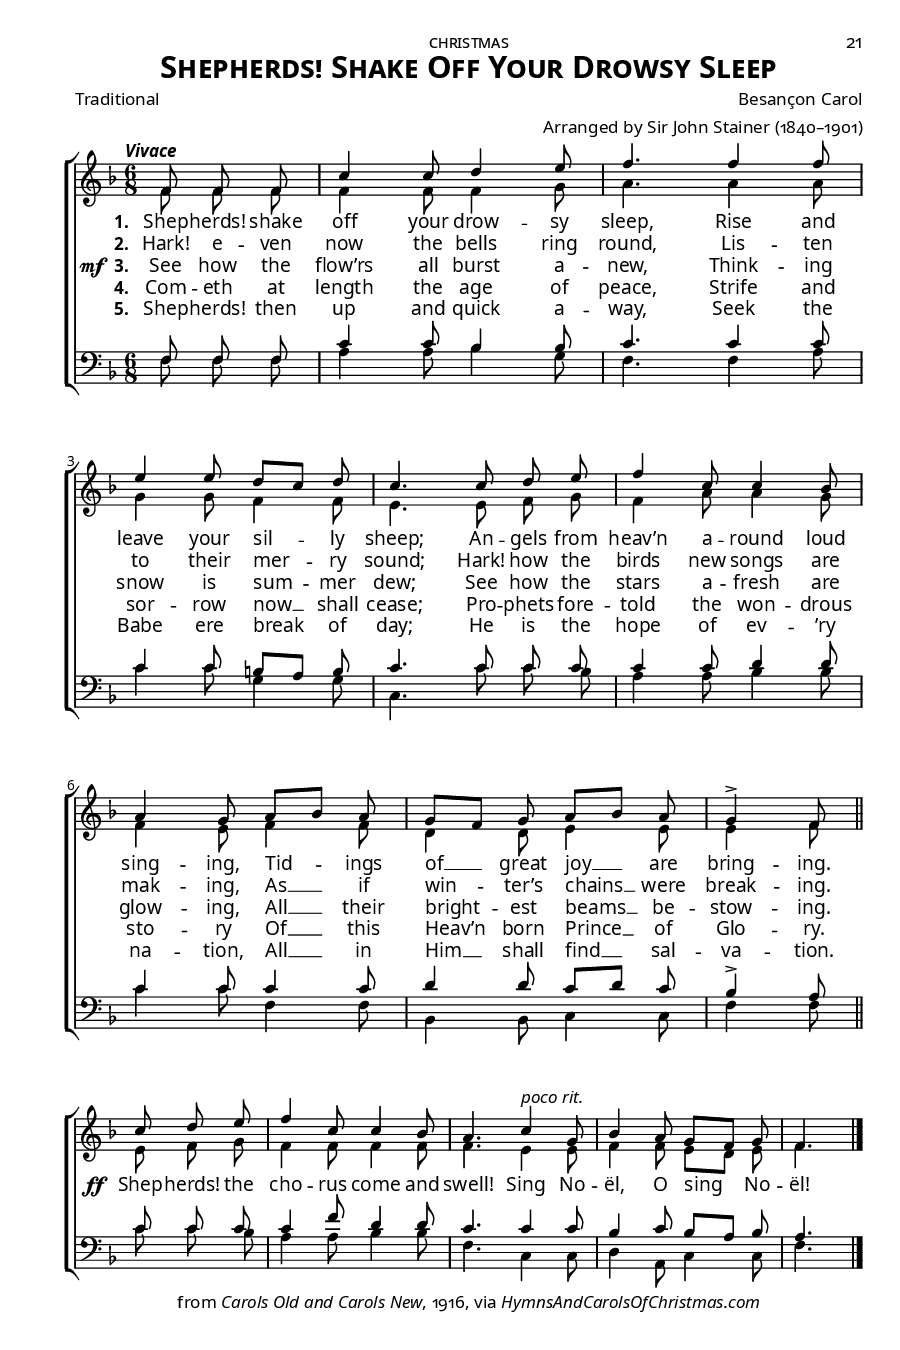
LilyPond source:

\version "2.14.2"
\include "util.ly"
\header {
  title = \markup{\override #'(font-name . "Garamond Premier Pro Semibold"){ \abs-fontsize #15 \smallCapsOldStyle"Shepherds! Shake Off Your Drowsy Sleep"}}
  poet = \markup\oldStyleNum"Traditional"
  composer = \markup\oldStyleNum"Besançon Carol"
  arranger = \markup\oldStyleNum"Arranged by Sir John Stainer (1840–1901)"
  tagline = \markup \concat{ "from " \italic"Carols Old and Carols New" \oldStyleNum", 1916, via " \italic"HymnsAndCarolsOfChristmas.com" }
}
\paper {
  paper-height = 9\in
  paper-width = 6\in
  indent = 0\in
  %system-system-spacing = #'((basic-distance . 10) (padding . 0))
  %system-system-spacing =
  %  #'((basic-distance . 0)
  %     (minimum-distance . 0)
  %     (padding . -0.35)
  %     (stretchability . 100))
  ragged-last-bottom = ##f
  ragged-bottom = ##f
  two-sided = ##t
  inner-margin = 0.5\in
  outer-margin = 0.25\in
  top-margin = 0.25\in
  bottom-margin = 0.25\in
  first-page-number = #021
  print-first-page-number = ##t
  headerLine = \markup{\override #'(font-name . "Garamond Premier Pro") \smallCapsOldStyle"christmas"}
  oddHeaderMarkup = \markup\fill-line{
     \override #'(font-name . "Garamond Premier Pro")\abs-fontsize #8.5
     \combine 
        \fill-line{"" \on-the-fly #print-page-number-check-first
        \oldStylePageNum""
        }
        \fill-line{\headerLine}
  }
  evenHeaderMarkup = \markup {
     \override #'(font-name . "Garamond Premier Pro")\abs-fontsize #8.5
     \combine
        \on-the-fly #print-page-number-check-first
        \oldStylePageNum""
        \fill-line{\headerLine}
  }
}
#(set-global-staff-size 15) \paper{ #(define fonts (make-pango-font-tree "GoudyOlSt BT" "Garamond Premier Pro" "Garamond Premier Pro" (/ 15 20))) }
global = {
  \key f \major
  \time 6/8
  \autoBeamOff
  \override DynamicLineSpanner #'staff-padding = #0.0
  \override DynamicLineSpanner #'Y-extent = #'(-1 . 1)
}

sopMusic = \relative c' {
  \tempo \markup\italic "Vivace"
  \partial 4. f8\noBeam f\noBeam f |
  c'4 c8 d4 e8 |
  f4. f4 f8 | \break
  
  e4 e8 d[ c] d |
  c4. c8\noBeam d\noBeam e |
  f4 c8 c4 bes8 | \break
  
  a4 g8 a[ bes] a |
  g[ f] g a[ bes] a |
  g4-> f8 \bar "||" \break 
  c'8\noBeam d\noBeam e |
  
  f4 c8 c4 bes8 |
  a4. c4^\markup\italic"poco rit." g8 |
  bes4 a8 g[ f] g |
  \partial 4. f4. \bar "|."
}
sopWords = \lyricmode {
  
}

altoMusic = \relative c' {
  f8\noBeam f\noBeam f\noBeam |
  f4 f8 f4 g8 |
  a4. a4 a8 |
  
  g4 g8 f4 f8 |
  e4. e8\noBeam f\noBeam g |
  f4 a8 a4 g8 |
  
  f4 e8 f4 f8 |
  d4 d8 e4 e8 |
  e4 f8 e\noBeam f\noBeam g |
  
  f4 f8 f4 f8 |
  f4. e4 e8 |
  f4 f8 e[ d] e |
  f4. \bar "|."
}
altoWords = {
  \dropLyricsIX
  \lyricmode {
    \set stanza = #"1. "
    Shep -- herds! shake off your drow -- sy sleep,
    Rise and leave your sil -- ly sheep;
    An -- gels from heav’n a -- round loud sing -- ing,
    Tid -- ings of __ great joy __ are bring -- ing.
  }
  \set stanza = \markup\dynamic"ff "
  \lyricmode {
    \dropLyricsXI
    Shep -- herds! the cho -- rus come and swell! Sing No -- ël, O sing No -- ël!
  }
}
altoWordsII = \lyricmode {
  \dropLyricsIX
%\markup\italic
  \set stanza = #"2. "
  Hark! e -- ven now the bells ring round,
  Lis -- ten to their mer -- ry sound;
  Hark! how the birds new songs are mak -- ing,
  As __ if win -- ter’s chains __ were break -- ing.
}
altoWordsIII = {
  \dropLyricsIX
  \set stanza = \markup{\dynamic" mf " "3. "}
  \lyricmode {
    See how the flow’rs all burst a -- new,
    Think -- ing snow is sum -- mer dew;
    See how the stars a -- fresh are glow -- ing,
    All __ their bright -- est beams __ be -- stow -- ing.
  }
}
altoWordsIV = \lyricmode {
  \dropLyricsIX
  \set stanza = #"4. "
  Com -- eth at length the age of peace,
  Strife and sor -- row now __ shall cease;
  Pro -- phets fore -- told the won -- drous sto -- ry
  Of __ this Heav’n born Prince __ of Glo -- ry.
}
altoWordsV = \lyricmode {
  \dropLyricsIX
  \set stanza = #"5. "
  Shep -- herds! then up and quick a -- way,
  Seek the Babe ere break of day;
  He is the hope of ev -- ’ry na -- tion,
  All __ in Him __ shall find __ sal -- va -- tion.
}
altoWordsVI = \lyricmode {
}
tenorMusic = \relative c {
  f8\noBeam f\noBeam f |
  c'4 c8 bes4 bes8 |
  c4. c4 c8 |
  
  c4 c8 b[ a] b |
  c4. c8\noBeam c\noBeam c |
  c4 c8 d4 d8 |
  
  c4 c8 c4 c8 |
  d4 d8 c[ d] c |
  bes4-> a8 c\noBeam c\noBeam c |
  
  c4 f8 d4 d8 |
  c4. c4 c8 |
  bes4 c8 bes[ a] bes |
  a4. \bar "|."
}
tenorWords = \lyricmode {

}

bassMusic = \relative c {
  f8\noBeam f\noBeam f |
  a4 a8 bes4 g8 |
  f4. f4 a8 |
  
  c4 c8 g4 g8 |
  c,4. c'8\noBeam c\noBeam bes |
  a4 a8 bes4 bes8 |
  
  c4 c8 f,4 f8 |
  bes,4 bes8 c4 c8 |
  f4 f8 c'\noBeam c\noBeam bes |
  
  a4 a8 bes4 bes8 |
  f4. c4 c8 |
  d4 a8 c4 c8 |
  f4. \bar "|."
}
bassWords = \lyricmode {

}

\score {
  <<
   \new ChoirStaff <<
%    \new Lyrics = sopranos \with { \override VerticalAxisGroup #'nonstaff-relatedstaff-spacing = #'((basic-distance . 1)) }
    \new Staff = women <<
      \new Voice = "sopranos" { \voiceOne << \global \sopMusic >> }
      \new Voice = "altos" { \voiceTwo << \global \altoMusic >> }
    >>
    \new Lyrics \with { alignAboveContext = #"women" \override VerticalAxisGroup #'nonstaff-relatedstaff-spacing = #'((basic-distance . 1))} \lyricsto "sopranos" \sopWords
    \new Lyrics = "altosVI"  \with { alignBelowContext = #"women" } \lyricsto "sopranos" \altoWordsVI
    \new Lyrics = "altosV"  \with { alignBelowContext = #"women" } \lyricsto "sopranos" \altoWordsV
    \new Lyrics = "altosIV"  \with { alignBelowContext = #"women" } \lyricsto "sopranos" \altoWordsIV
    \new Lyrics = "altosIII"  \with { alignBelowContext = #"women" } \lyricsto "sopranos" \altoWordsIII
    \new Lyrics = "altosII"  \with { alignBelowContext = #"women" } \lyricsto "sopranos" \altoWordsII
    \new Lyrics = "altos"  \with { alignBelowContext = #"women" \override VerticalAxisGroup #'nonstaff-relatedstaff-spacing = #'((padding . -0.5))} \lyricsto "sopranos" \altoWords
   \new Staff = men <<
      \clef bass
      \new Voice = "tenors" { \voiceOne << \global \tenorMusic >> }
      \new Voice = "basses" { \voiceTwo << \global \bassMusic >> }
    >>
    \new Lyrics \with { alignAboveContext = #"men" \override VerticalAxisGroup #'nonstaff-relatedstaff-spacing = #'((basic-distance . 1)) } \lyricsto "tenors" \tenorWords
    \new Lyrics \with { alignBelowContext = #"men" \override VerticalAxisGroup #'nonstaff-relatedstaff-spacing = #'((basic-distance . 1)) } \lyricsto "basses" \bassWords
  >>
%    \new PianoStaff << \new Staff { \new Voice { \pianoRH } } \new Staff { \clef "bass" \pianoLH } >>
  >>
  \layout {
    \context {
      \Score
      %\override SpacingSpanner #'base-shortest-duration = #(ly:make-moment 1 8)
      %\override SpacingSpanner #'common-shortest-duration = #(ly:make-moment 1 4)
    }
    \context {
      % Remove all empty staves
      % \Staff \RemoveEmptyStaves \override VerticalAxisGroup #'remove-first = ##t
    }
  }
  \midi {
    %\tempo 4 = 90
    \set Staff.midiInstrument = "flute"
  
    \context {
      \Voice
      \remove "Dynamic_performer"
    }
  }
}
